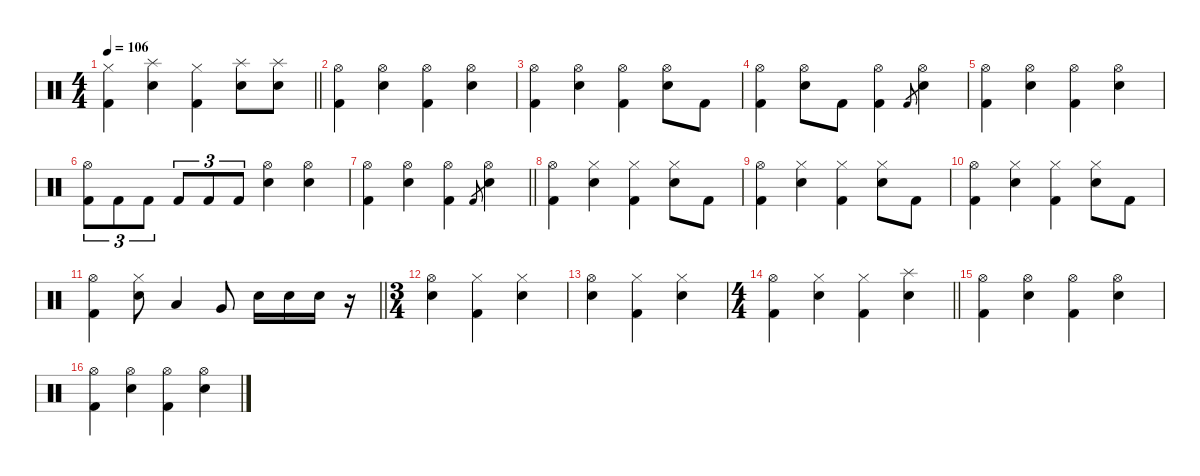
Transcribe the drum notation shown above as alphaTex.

\defaultSystemsLayout 4
\hideDynamics
\bracketExtendMode nobrackets
\singleTrackTrackNamePolicy hidden
\multiTrackTrackNamePolicy hidden
\otherSystemsTrackNameOrientation horizontal
\track ("Lars Ulrich" "drm.") {instrument percussion}
\staff {score}
\articulation defaults
\ts (4 4)
\tempo 106
\clef neutral
\barLineRight lightlight
\ks c
("Hi-Hat (closed)" "Kick (hit) 2").4{dy f beam Down} ("Splash (hit)" "Snare (hit) 2").4{beam Down} ("Hi-Hat (closed)" "Kick (hit) 2").4{beam Down} ("Splash (hit)" "Snare (hit) 2").8{beam Down} ("Splash (hit)" "Snare (hit) 2").8{beam Down} |
("Hi-Hat (open)" "Kick (hit) 2").4{beam Down} ("Hi-Hat (open)" "Snare (hit) 2").4{beam Down} ("Hi-Hat (open)" "Kick (hit) 2").4{beam Down} ("Hi-Hat (open)" "Snare (hit) 2").4{beam Down} |
("Hi-Hat (open)" "Kick (hit) 2").4{beam Down} ("Hi-Hat (open)" "Snare (hit) 2").4{beam Down} ("Hi-Hat (open)" "Kick (hit) 2").4{beam Down} ("Hi-Hat (open)" "Snare (hit) 2").8{beam Down} "Kick (hit) 2".8{beam Down} |
("Hi-Hat (open)" "Kick (hit) 2").4{beam Down} ("Hi-Hat (open)" "Snare (hit) 2").8{beam Down} "Kick (hit) 2".8{beam Down} ("Hi-Hat (open)" "Kick (hit) 2").4{beam Down} "Kick (hit) 2".8{gr dy mf beam Up} ("Hi-Hat (open)" "Snare (hit) 2").4{dy f beam Down} |
("Hi-Hat (open)" "Kick (hit) 2").4{beam Down} ("Hi-Hat (open)" "Snare (hit) 2").4{beam Down} ("Hi-Hat (open)" "Kick (hit) 2").4{beam Down} ("Hi-Hat (open)" "Snare (hit) 2").4{beam Down} |
("Hi-Hat (open)" "Kick (hit) 2").8{tu (3 2) beam Down} "Kick (hit) 2".8{tu (3 2) dy mf beam Down} "Kick (hit) 2".8{tu (3 2) beam Down} "Kick (hit) 2".8{tu (3 2) dy f beam Up} "Kick (hit) 2".8{tu (3 2) beam Up} "Kick (hit) 2".8{tu (3 2) beam Up} ("Hi-Hat (open)" "Snare (hit) 2").4{beam Down} ("Hi-Hat (open)" "Snare (hit) 2").4{beam Down} |
\barLineRight lightlight
("Hi-Hat (open)" "Kick (hit) 2").4{beam Down} ("Hi-Hat (open)" "Snare (hit) 2").4{beam Down} ("Hi-Hat (open)" "Kick (hit) 2").4{beam Down} "Kick (hit) 2".8{gr dy mf beam Up} ("Hi-Hat (open)" "Snare (hit) 2").4{dy f beam Down} |
("Hi-Hat (open)" "Kick (hit) 2").4{beam Down} ("Hi-Hat (closed)" "Snare (hit) 2").4{beam Down} ("Hi-Hat (closed)" "Kick (hit) 2").4{beam Down} ("Hi-Hat (closed)" "Snare (hit) 2").8{beam Down} "Kick (hit) 2".8{beam Down} |
("Hi-Hat (open)" "Kick (hit) 2").4{beam Down} ("Hi-Hat (closed)" "Snare (hit) 2").4{beam Down} ("Hi-Hat (closed)" "Kick (hit) 2").4{beam Down} ("Hi-Hat (closed)" "Snare (hit) 2").8{beam Down} "Kick (hit) 2".8{beam Down} |
("Hi-Hat (open)" "Kick (hit) 2").4{beam Down} ("Hi-Hat (closed)" "Snare (hit) 2").4{beam Down} ("Hi-Hat (closed)" "Kick (hit) 2").4{beam Down} ("Hi-Hat (closed)" "Snare (hit) 2").8{beam Down} "Kick (hit) 2".8{beam Down} |
\barLineRight lightlight
("Hi-Hat (open)" "Kick (hit) 2").4{beam Down} ("Hi-Hat (closed)" "Snare (hit) 2").8{beam Down} "Low Tom (hit)".4{beam Up} "Very Low Tom (hit)".8{beam Up} "Snare (hit) 2".16{beam Down} "Snare (hit) 2".16{beam Down} "Snare (hit) 2".16{beam Down} r.16{beam Down} |
\ts (3 4)
\beaming (8 2 2 2)
("Hi-Hat (open)" "Snare (hit) 2").4{dy fff beam Down} ("Hi-Hat (closed)" "Kick (hit) 2").4{dy f beam Down} ("Hi-Hat (closed)" "Snare (hit) 2").4{beam Down} |
("Hi-Hat (open)" "Snare (hit) 2").4{dy fff beam Down} ("Hi-Hat (closed)" "Kick (hit) 2").4{dy f beam Down} ("Hi-Hat (closed)" "Snare (hit) 2").4{beam Down} |
\ts (4 4)
\beaming (8 2 2 2 2)
\barLineRight lightlight
("Hi-Hat (open)" "Kick (hit) 2").4{beam Down} ("Hi-Hat (closed)" "Snare (hit) 2").4{beam Down} ("Hi-Hat (closed)" "Kick (hit) 2").4{beam Down} ("Splash (hit)" "Snare (hit) 2").4{dy fff beam Down} |
("Hi-Hat (open)" "Kick (hit) 2").4{dy f beam Down} ("Hi-Hat (open)" "Snare (hit) 2").4{beam Down} ("Hi-Hat (open)" "Kick (hit) 2").4{beam Down} ("Hi-Hat (open)" "Snare (hit) 2").4{beam Down} |
("Hi-Hat (open)" "Kick (hit) 2").4{beam Down} ("Hi-Hat (open)" "Snare (hit) 2").4{beam Down} ("Hi-Hat (open)" "Kick (hit) 2").4{beam Down} ("Hi-Hat (open)" "Snare (hit) 2").4{beam Down}
